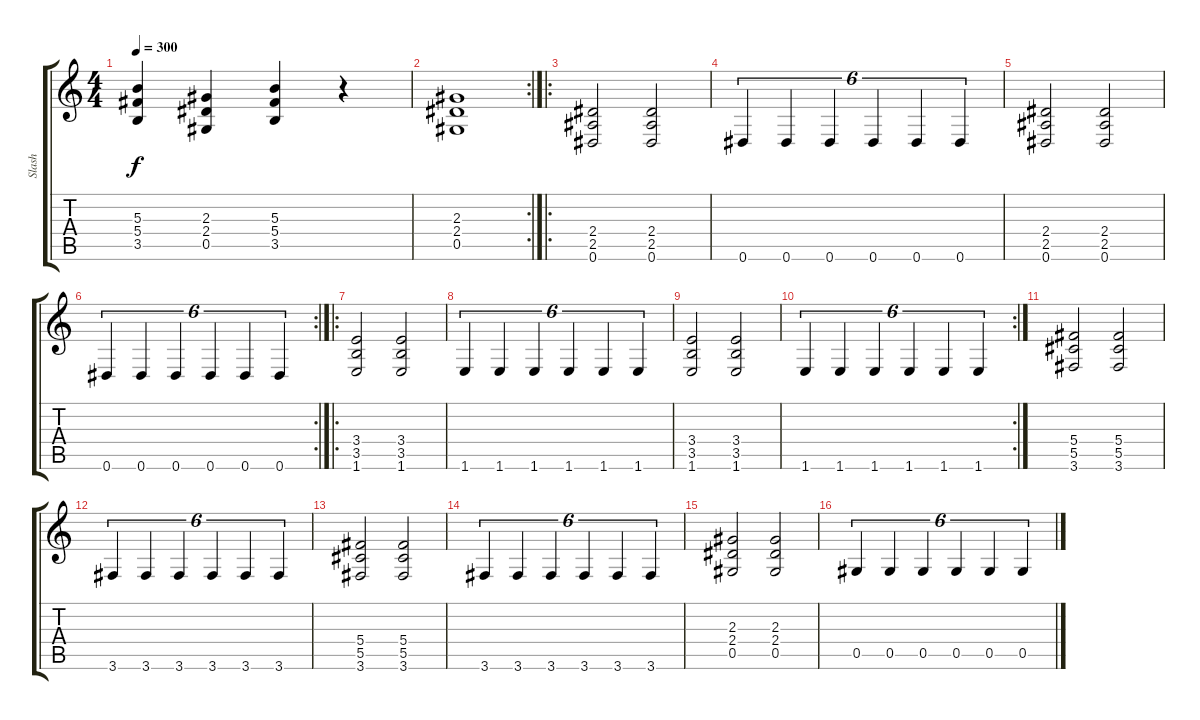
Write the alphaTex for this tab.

\track ("Slash" "Slash") {instrument distortionguitar}
\staff {score tabs}
\tuning (Eb4 Bb3 Gb3 Db3 Ab2 Eb2) {hide}
\ts (4 4)
\tempo 300
\clef g2
\ks c
(5.3 5.4 3.5).4{dy f} (2.3 2.4 0.5).4 (5.3 5.4 3.5).4 r.4 |
\rc 2
(2.3 2.4 0.5).1 |
\ro
(2.4 2.5 0.6).2 (2.4 2.5 0.6).2 |
0.6.4{tu (6 4)} 0.6.4{tu (6 4)} 0.6.4{tu (6 4)} 0.6.4{tu (6 4)} 0.6.4{tu (6 4)} 0.6.4{tu (6 4)} |
(2.4 2.5 0.6).2 (2.4 2.5 0.6).2 |
\rc 2
0.6.4{tu (6 4)} 0.6.4{tu (6 4)} 0.6.4{tu (6 4)} 0.6.4{tu (6 4)} 0.6.4{tu (6 4)} 0.6.4{tu (6 4)} |
\ro
(3.4 3.5 1.6).2 (3.4 3.5 1.6).2 |
1.6.4{tu (6 4)} 1.6.4{tu (6 4)} 1.6.4{tu (6 4)} 1.6.4{tu (6 4)} 1.6.4{tu (6 4)} 1.6.4{tu (6 4)} |
(3.4 3.5 1.6).2 (3.4 3.5 1.6).2 |
\rc 2
1.6.4{tu (6 4)} 1.6.4{tu (6 4)} 1.6.4{tu (6 4)} 1.6.4{tu (6 4)} 1.6.4{tu (6 4)} 1.6.4{tu (6 4)} |
(5.4 5.5 3.6).2 (5.4 5.5 3.6).2 |
3.6.4{tu (6 4)} 3.6.4{tu (6 4)} 3.6.4{tu (6 4)} 3.6.4{tu (6 4)} 3.6.4{tu (6 4)} 3.6.4{tu (6 4)} |
(5.4 5.5 3.6).2 (5.4 5.5 3.6).2 |
3.6.4{tu (6 4)} 3.6.4{tu (6 4)} 3.6.4{tu (6 4)} 3.6.4{tu (6 4)} 3.6.4{tu (6 4)} 3.6.4{tu (6 4)} |
(2.3 2.4 0.5).2 (2.3 2.4 0.5).2 |
0.5.4{tu (6 4)} 0.5.4{tu (6 4)} 0.5.4{tu (6 4)} 0.5.4{tu (6 4)} 0.5.4{tu (6 4)} 0.5.4{tu (6 4)}
